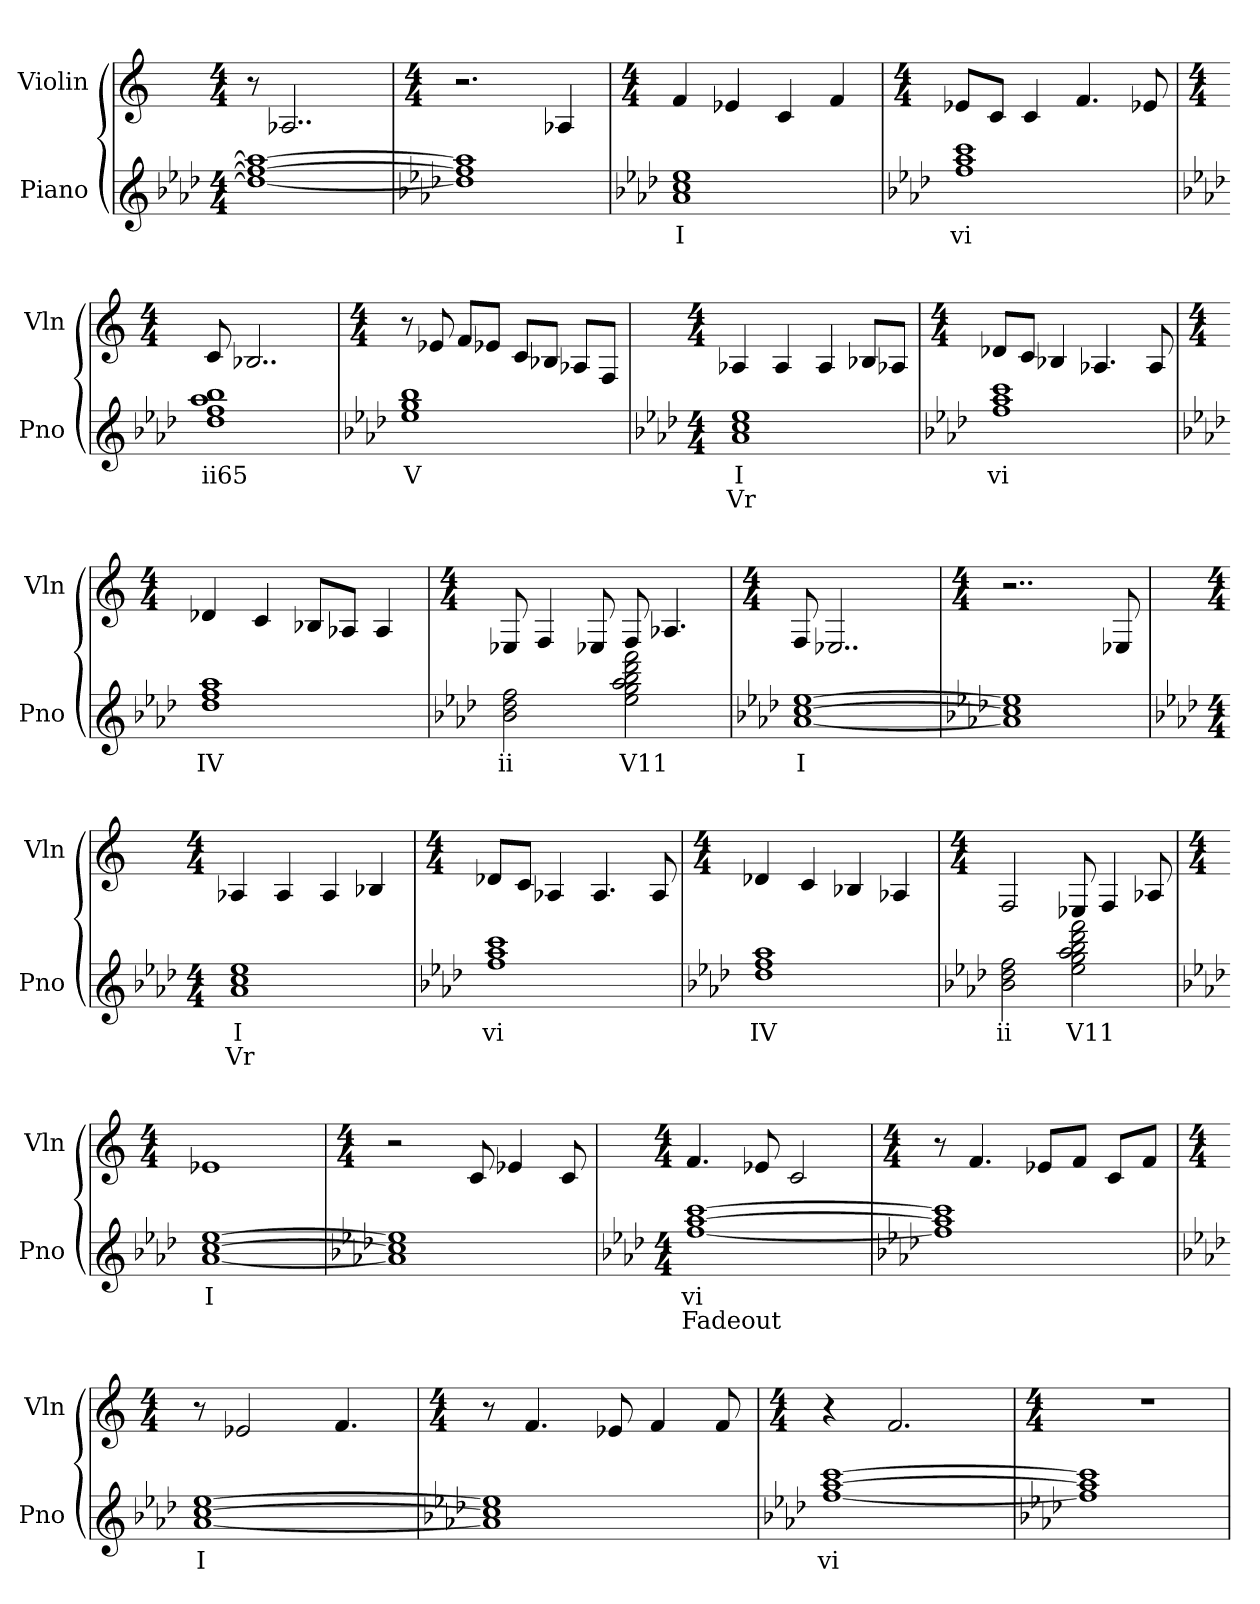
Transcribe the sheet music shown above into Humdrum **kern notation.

**kern	**text	**text	**kern
*part2	*part2	*part2	*part1
*staff2	*staff2	*staff2	*staff1
*I"Piano	*	*	*I"Violin
*I'Pno	*	*	*I'Vln
*k[b-e-a-d-]	*	*	*
*A-:	*	*	*
*M4/4	*	*	*M4/4
=	=	=	=
1dd-_ 1ff_ 1aa-_	.	.	8r
.	.	.	2..A-X
=	=	=	=
*k[b-e-a-d-]	*	*	*
*A-:	*	*	*
*	*	*	*M4/4
1dd-] 1ff] 1aa-]	.	.	2.r
.	.	.	4A-X
=	=	=	=
*k[b-e-a-d-]	*	*	*
*A-:	*	*	*
*	*	*	*M4/4
1a- 1cc 1ee-	I	.	4f
.	.	.	4e-X
.	.	.	4c
.	.	.	4f
=	=	=	=
*k[b-e-a-d-]	*	*	*
*A-:	*	*	*
*	*	*	*M4/4
1ff 1aa- 1ccc	vi	.	8e-XL
.	.	.	8cJ
.	.	.	4c
.	.	.	4.f
.	.	.	8e-X
=	=	=	=
*k[b-e-a-d-]	*	*	*
*A-:	*	*	*
*	*	*	*M4/4
1dd- 1ff 1aa- 1bb-	ii65	.	8c
.	.	.	2..B-X
=	=	=	=
*k[b-e-a-d-]	*	*	*
*A-:	*	*	*
*	*	*	*M4/4
1ee- 1gg 1bb-	V	.	8r
.	.	.	8e-X
.	.	.	8fL
.	.	.	8e-XJ
.	.	.	8cL
.	.	.	8B-XJ
.	.	.	8A-XL
.	.	.	8FJ
=	=	=	=
*k[b-e-a-d-]	*	*	*
*A-:	*	*	*
*M4/4	*	*	*M4/4
1a- 1cc 1ee-	I	Vr	4A-X
.	.	.	4A-
.	.	.	4A-
.	.	.	8B-XL
.	.	.	8A-XJ
=	=	=	=
*k[b-e-a-d-]	*	*	*
*A-:	*	*	*
*	*	*	*M4/4
1ff 1aa- 1ccc	vi	.	8d-XL
.	.	.	8cJ
.	.	.	4B-X
.	.	.	4.A-X
.	.	.	8A-
=	=	=	=
*k[b-e-a-d-]	*	*	*
*A-:	*	*	*
*	*	*	*M4/4
1dd- 1ff 1aa-	IV	.	4d-X
.	.	.	4c
.	.	.	8B-XL
.	.	.	8A-XJ
.	.	.	4A-
=	=	=	=
*k[b-e-a-d-]	*	*	*
*A-:	*	*	*
*	*	*	*M4/4
2b- 2dd- 2ff	ii	.	8E-X
.	.	.	4F
.	.	.	8E-X
2ee- 2gg 2bb- 2ddd- 2fff 2aa-	V11	.	8F
.	.	.	4.A-X
=	=	=	=
*k[b-e-a-d-]	*	*	*
*A-:	*	*	*
*	*	*	*M4/4
[1a- [1cc [1ee-	I	.	8F
.	.	.	2..E-X
=	=	=	=
*k[b-e-a-d-]	*	*	*
*A-:	*	*	*
*	*	*	*M4/4
1a-] 1cc] 1ee-]	.	.	2..r
.	.	.	8E-X
=	=	=	=
*k[b-e-a-d-]	*	*	*
*A-:	*	*	*
*M4/4	*	*	*M4/4
1a- 1cc 1ee-	I	Vr	4A-X
.	.	.	4A-
.	.	.	4A-
.	.	.	4B-X
=	=	=	=
*k[b-e-a-d-]	*	*	*
*A-:	*	*	*
*	*	*	*M4/4
1ff 1aa- 1ccc	vi	.	8d-XL
.	.	.	8cJ
.	.	.	4A-X
.	.	.	4.A-
.	.	.	8A-
=	=	=	=
*k[b-e-a-d-]	*	*	*
*A-:	*	*	*
*	*	*	*M4/4
1dd- 1ff 1aa-	IV	.	4d-X
.	.	.	4c
.	.	.	4B-X
.	.	.	4A-X
=	=	=	=
*k[b-e-a-d-]	*	*	*
*A-:	*	*	*
*	*	*	*M4/4
2b- 2dd- 2ff	ii	.	2F
2ee- 2gg 2bb- 2ddd- 2fff 2aa-	V11	.	8E-X
.	.	.	4F
.	.	.	8A-X
=	=	=	=
*k[b-e-a-d-]	*	*	*
*A-:	*	*	*
*	*	*	*M4/4
[1a- [1cc [1ee-	I	.	1e-X
=	=	=	=
*k[b-e-a-d-]	*	*	*
*A-:	*	*	*
*	*	*	*M4/4
1a-] 1cc] 1ee-]	.	.	2r
.	.	.	8c
.	.	.	4e-X
.	.	.	8c
=	=	=	=
*k[b-e-a-d-]	*	*	*
*A-:	*	*	*
*M4/4	*	*	*M4/4
[1ff [1aa- [1ccc	vi	Fadeout	4.f
.	.	.	8e-X
.	.	.	2c
=	=	=	=
*k[b-e-a-d-]	*	*	*
*A-:	*	*	*
*	*	*	*M4/4
1ff] 1aa-] 1ccc]	.	.	8r
.	.	.	4.f
.	.	.	8e-XL
.	.	.	8fJ
.	.	.	8cL
.	.	.	8fJ
=	=	=	=
*k[b-e-a-d-]	*	*	*
*A-:	*	*	*
*	*	*	*M4/4
[1a- [1cc [1ee-	I	.	8r
.	.	.	2e-X
.	.	.	4.f
=	=	=	=
*k[b-e-a-d-]	*	*	*
*A-:	*	*	*
*	*	*	*M4/4
1a-] 1cc] 1ee-]	.	.	8r
.	.	.	4.f
.	.	.	8e-X
.	.	.	4f
.	.	.	8f
=	=	=	=
*k[b-e-a-d-]	*	*	*
*A-:	*	*	*
*	*	*	*M4/4
[1ff [1aa- [1ccc	vi	.	4r
.	.	.	2.f
=	=	=	=
*k[b-e-a-d-]	*	*	*
*A-:	*	*	*
*	*	*	*M4/4
1ff] 1aa-] 1ccc]	.	.	1r
=	=	=	=
*-	*-	*-	*-
